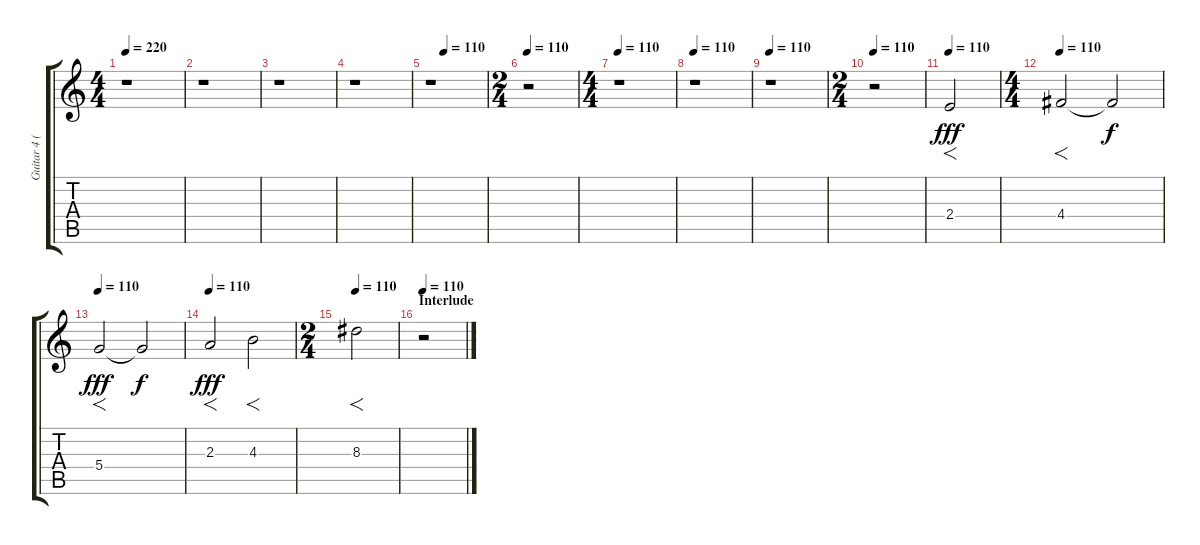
\track ("Guitar 4 (solo)" "Guitar 4 (") {instrument distortionguitar}
\staff {score tabs}
\tuning (E4 B3 G3 D3 A2 E2) {hide}
\ts (4 4)
\tempo 220
\clef g2
\ks c
r.1{dy fff} |
r.1 |
r.1 |
r.1 |
\tempo (110 0.25)
r.1 |
\ts (2 4)
\tempo 110
r.2 |
\ts (4 4)
\tempo 110
r.1 |
\tempo 110
r.1 |
\tempo 110
r.1 |
\ts (2 4)
\tempo 110
r.2 |
\tempo 110
2.4.2{f} |
\ts (4 4)
\tempo 110
4.4.2{f} 4.4{t}.2{dy f} |
\tempo 110
5.4.2{f dy fff} 5.4{t}.2{dy f} |
\tempo 110
2.3.2{f dy fff} 4.3.2{f} |
\ts (2 4)
\tempo 110
8.3.2{f} |
\section ("" "Interlude")
\tempo 110
r.2
